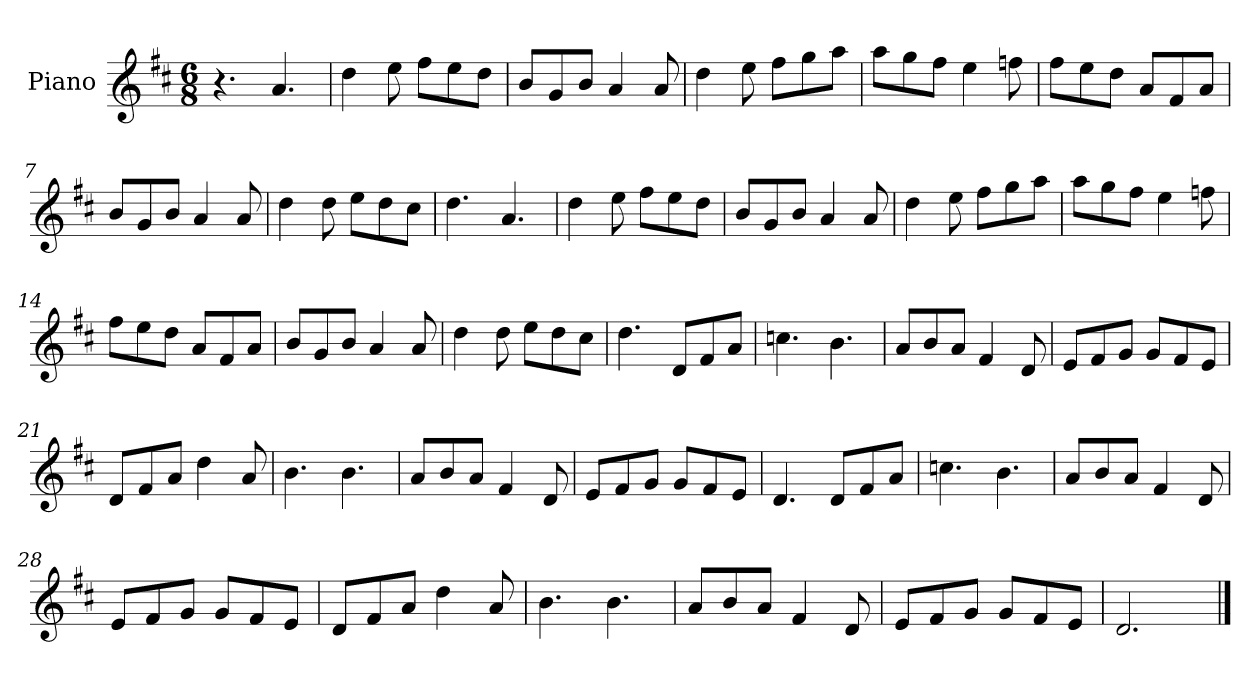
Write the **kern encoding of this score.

**kern
*part1
*staff1
*I"Piano
*I'Pno
*clefG2
*k[f#c#]
*M6/8
=1
4.r
4.a/
=2
4dd\
8ee\
8ff#\L
8ee\
8dd\J
=3
8b/L
8g/
8b/J
4a/
8a/
=4
4dd\
8ee\
8ff#\L
8gg\
8aa\J
=5
8aa\L
8gg\
8ff#\J
4ee\
8ffn\
=6
8ff#\L
8ee\
8dd\J
8a/L
8f#/
8a/J
=7
8b/L
8g/
8b/J
4a/
8a/
=8
4dd\
8dd\
8ee\L
8dd\
8cc#\J
=9
4.dd\
4.a/
=10
4dd\
8ee\
8ff#\L
8ee\
8dd\J
=11
8b/L
8g/
8b/J
4a/
8a/
=12
4dd\
8ee\
8ff#\L
8gg\
8aa\J
=13
8aa\L
8gg\
8ff#\J
4ee\
8ffn\
=14
8ff#\L
8ee\
8dd\J
8a/L
8f#/
8a/J
=15
8b/L
8g/
8b/J
4a/
8a/
=16
4dd\
8dd\
8ee\L
8dd\
8cc#\J
=17
4.dd\
8d/L
8f#/
8a/J
=18
4.ccn\
4.b\
=19
8a/L
8b/
8a/J
4f#/
8d/
=20
8e/L
8f#/
8g/J
8g/L
8f#/
8e/J
=21
8d/L
8f#/
8a/J
4dd\
8a/
=22
4.b\
4.b\
=23
8a/L
8b/
8a/J
4f#/
8d/
=24
8e/L
8f#/
8g/J
8g/L
8f#/
8e/J
=25
4.d/
8d/L
8f#/
8a/J
=26
4.ccn\
4.b\
=27
8a/L
8b/
8a/J
4f#/
8d/
=28
8e/L
8f#/
8g/J
8g/L
8f#/
8e/J
=29
8d/L
8f#/
8a/J
4dd\
8a/
=30
4.b\
4.b\
=31
8a/L
8b/
8a/J
4f#/
8d/
=32
8e/L
8f#/
8g/J
8g/L
8f#/
8e/J
=33
2.d/
==
*-
